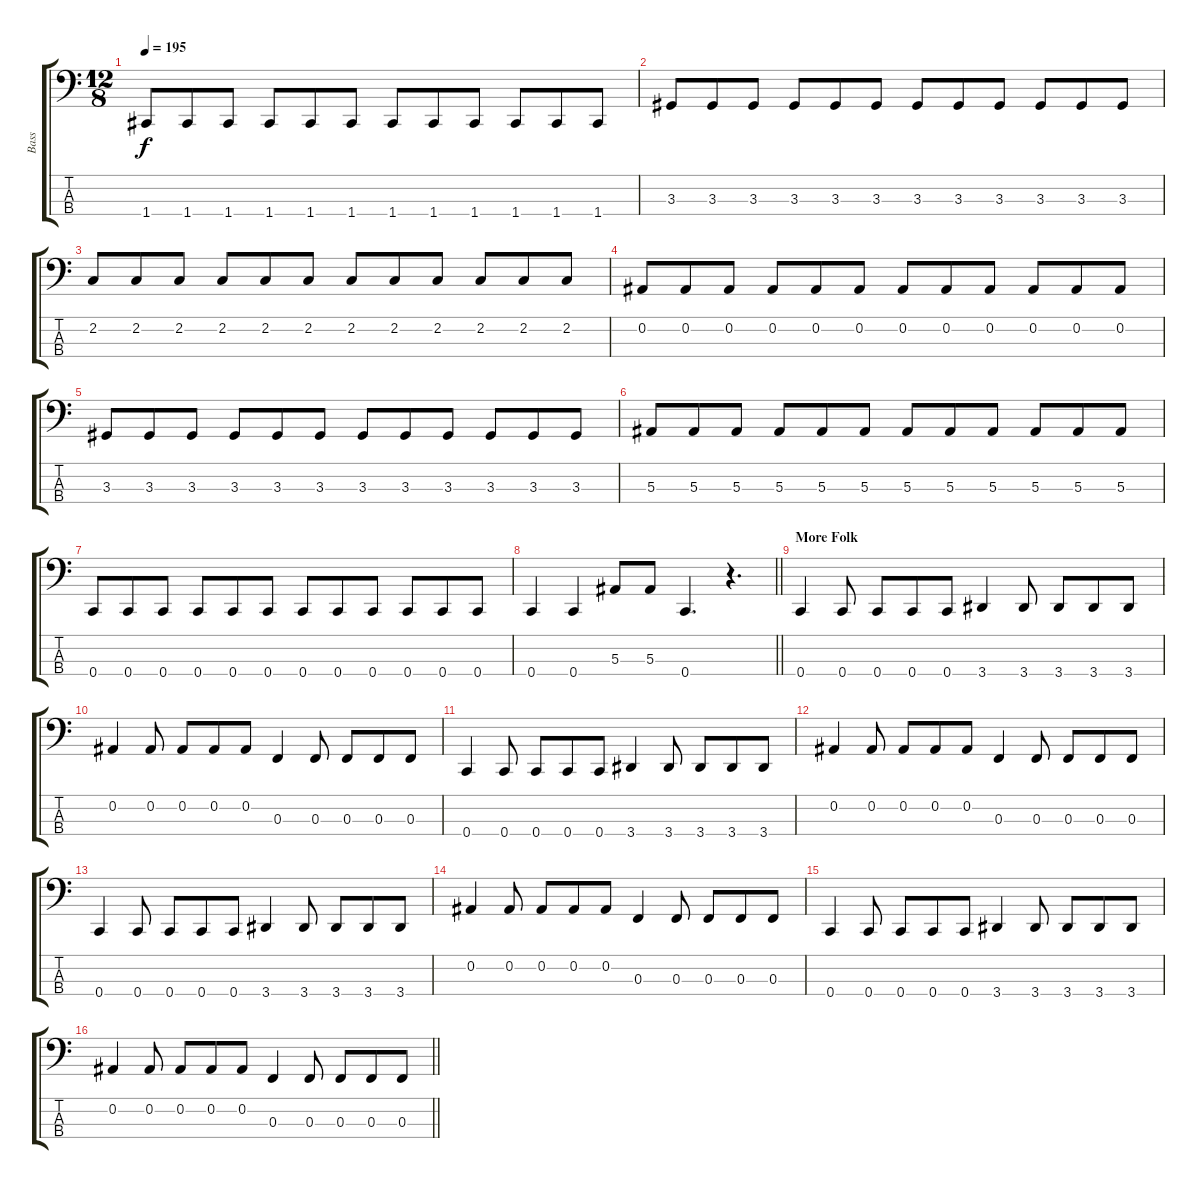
\track ("Bass" "Bass") {instrument electricbasspick}
\staff {score tabs}
\tuning (Eb2 Bb1 F1 C1) {hide}
\ts (12 8)
\tempo 195
\clef f4
\ks c
1.4.8{dy f} 1.4.8 1.4.8 1.4.8 1.4.8 1.4.8 1.4.8 1.4.8 1.4.8 1.4.8 1.4.8 1.4.8 |
3.3.8 3.3.8 3.3.8 3.3.8 3.3.8 3.3.8 3.3.8 3.3.8 3.3.8 3.3.8 3.3.8 3.3.8 |
2.2.8 2.2.8 2.2.8 2.2.8 2.2.8 2.2.8 2.2.8 2.2.8 2.2.8 2.2.8 2.2.8 2.2.8 |
0.2.8 0.2.8 0.2.8 0.2.8 0.2.8 0.2.8 0.2.8 0.2.8 0.2.8 0.2.8 0.2.8 0.2.8 |
3.3.8 3.3.8 3.3.8 3.3.8 3.3.8 3.3.8 3.3.8 3.3.8 3.3.8 3.3.8 3.3.8 3.3.8 |
5.3.8 5.3.8 5.3.8 5.3.8 5.3.8 5.3.8 5.3.8 5.3.8 5.3.8 5.3.8 5.3.8 5.3.8 |
0.4.8 0.4.8 0.4.8 0.4.8 0.4.8 0.4.8 0.4.8 0.4.8 0.4.8 0.4.8 0.4.8 0.4.8 |
\barLineRight lightlight
0.4.4 0.4.4 5.3.8 5.3.8 0.4.4{d} r.4{d} |
\section ("" "More Folk")
0.4.4 0.4.8 0.4.8 0.4.8 0.4.8 3.4.4 3.4.8 3.4.8 3.4.8 3.4.8 |
0.2.4 0.2.8 0.2.8 0.2.8 0.2.8 0.3.4 0.3.8 0.3.8 0.3.8 0.3.8 |
0.4.4 0.4.8 0.4.8 0.4.8 0.4.8 3.4.4 3.4.8 3.4.8 3.4.8 3.4.8 |
0.2.4 0.2.8 0.2.8 0.2.8 0.2.8 0.3.4 0.3.8 0.3.8 0.3.8 0.3.8 |
0.4.4 0.4.8 0.4.8 0.4.8 0.4.8 3.4.4 3.4.8 3.4.8 3.4.8 3.4.8 |
0.2.4 0.2.8 0.2.8 0.2.8 0.2.8 0.3.4 0.3.8 0.3.8 0.3.8 0.3.8 |
0.4.4 0.4.8 0.4.8 0.4.8 0.4.8 3.4.4 3.4.8 3.4.8 3.4.8 3.4.8 |
\barLineRight lightlight
0.2.4 0.2.8 0.2.8 0.2.8 0.2.8 0.3.4 0.3.8 0.3.8 0.3.8 0.3.8
